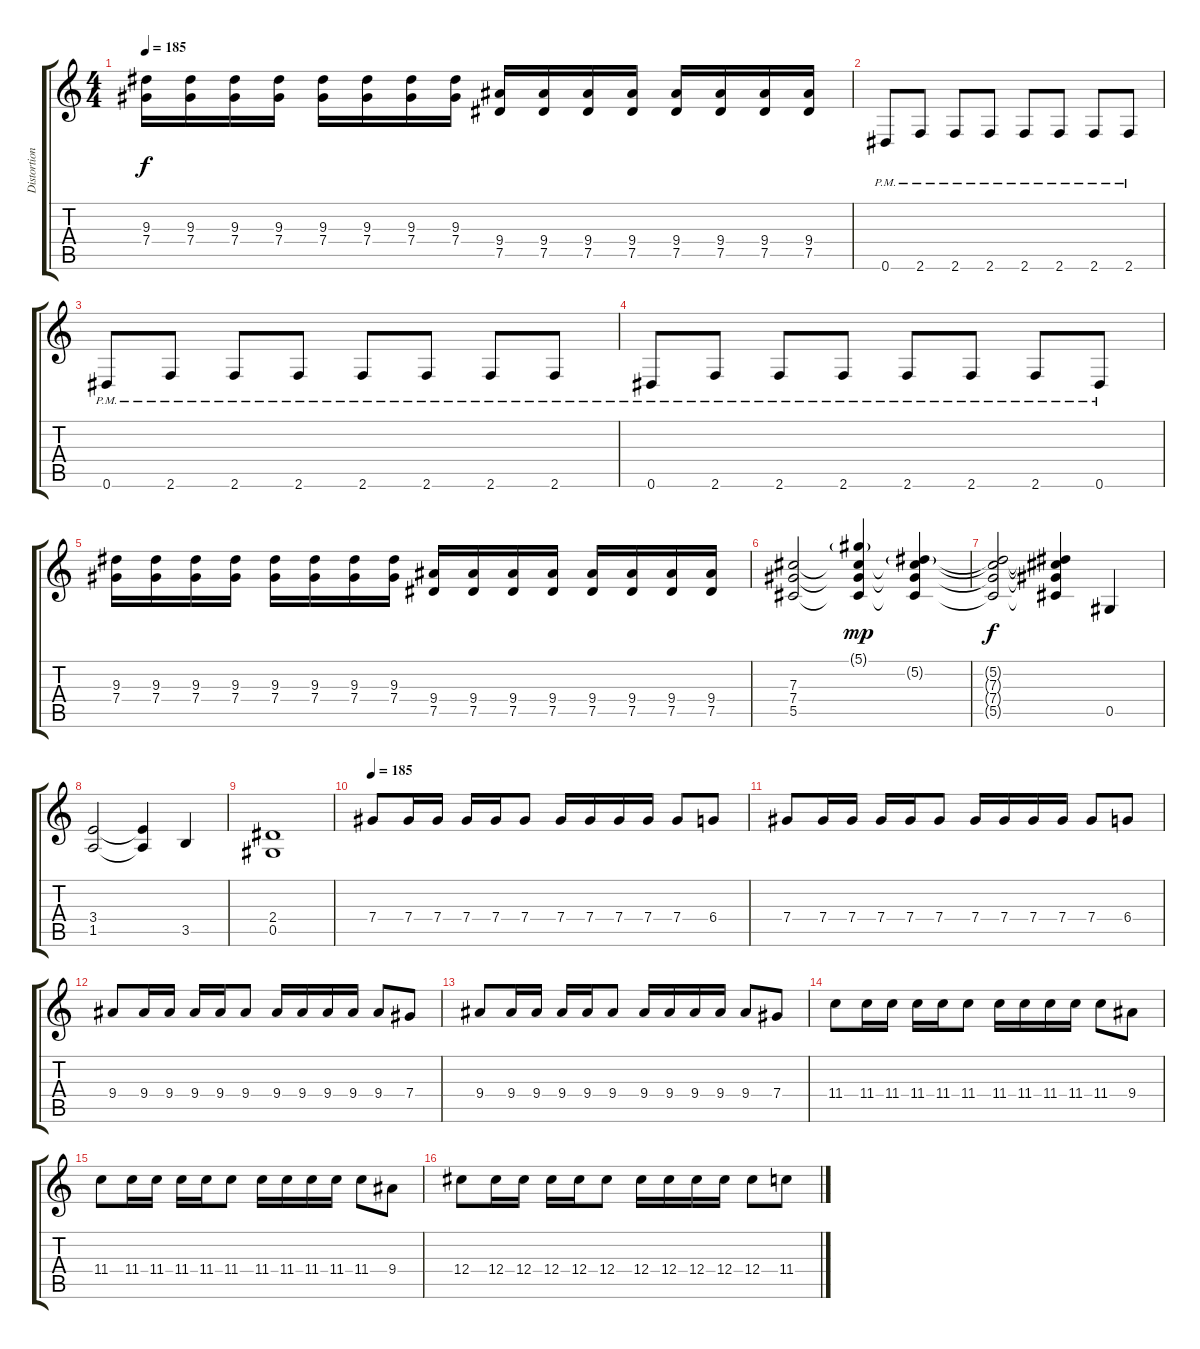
\track ("Distortion Guitar" "Distortion") {instrument distortionguitar}
\staff {score tabs}
\tuning (Eb4 Bb3 Gb3 Db3 Ab2 Eb2) {hide}
\ts (4 4)
\tempo 185
\clef g2
\ks c
(9.3 7.4).16{dy f} (9.3 7.4).16 (9.3 7.4).16 (9.3 7.4).16 (9.3 7.4).16 (9.3 7.4).16 (9.3 7.4).16 (9.3 7.4).16 (9.4 7.5).16 (9.4 7.5).16 (9.4 7.5).16 (9.4 7.5).16 (9.4 7.5).16 (9.4 7.5).16 (9.4 7.5).16 (9.4 7.5).16 |
0.6{pm}.8 2.6{pm}.8 2.6{pm}.8 2.6{pm}.8 2.6{pm}.8 2.6{pm}.8 2.6{pm}.8 2.6{pm}.8 |
0.6{pm}.8 2.6{pm}.8 2.6{pm}.8 2.6{pm}.8 2.6{pm}.8 2.6{pm}.8 2.6{pm}.8 2.6{pm}.8 |
0.6{pm}.8 2.6{pm}.8 2.6{pm}.8 2.6{pm}.8 2.6{pm}.8 2.6{pm}.8 2.6{pm}.8 0.6{pm}.8 |
(9.3 7.4).16 (9.3 7.4).16 (9.3 7.4).16 (9.3 7.4).16 (9.3 7.4).16 (9.3 7.4).16 (9.3 7.4).16 (9.3 7.4).16 (9.4 7.5).16 (9.4 7.5).16 (9.4 7.5).16 (9.4 7.5).16 (9.4 7.5).16 (9.4 7.5).16 (9.4 7.5).16 (9.4 7.5).16 |
(7.3 7.4 5.5).2 (5.1{g} 7.3{t} 7.4{t} 5.5{t}).4{dy mp} (5.2{g} 7.3{t} 7.4{t} 5.5{t}).4 |
(5.2{t} 7.3{t} 7.4{t} 5.5{t}).2{dy f} (5.2{t} 7.3{t} 7.4{t} 5.5{t}).4 0.5.4 |
(3.4 1.5).2 (3.4{t} 1.5{t}).4 3.5.4 |
(2.4 0.5).1 |
\tempo 185
7.4.8 7.4.16 7.4.16 7.4.16 7.4.16 7.4.8 7.4.16 7.4.16 7.4.16 7.4.16 7.4.8 6.4.8 |
7.4.8 7.4.16 7.4.16 7.4.16 7.4.16 7.4.8 7.4.16 7.4.16 7.4.16 7.4.16 7.4.8 6.4.8 |
9.4.8 9.4.16 9.4.16 9.4.16 9.4.16 9.4.8 9.4.16 9.4.16 9.4.16 9.4.16 9.4.8 7.4.8 |
9.4.8 9.4.16 9.4.16 9.4.16 9.4.16 9.4.8 9.4.16 9.4.16 9.4.16 9.4.16 9.4.8 7.4.8 |
11.4.8 11.4.16 11.4.16 11.4.16 11.4.16 11.4.8 11.4.16 11.4.16 11.4.16 11.4.16 11.4.8 9.4.8 |
11.4.8 11.4.16 11.4.16 11.4.16 11.4.16 11.4.8 11.4.16 11.4.16 11.4.16 11.4.16 11.4.8 9.4.8 |
12.4.8 12.4.16 12.4.16 12.4.16 12.4.16 12.4.8 12.4.16 12.4.16 12.4.16 12.4.16 12.4.8 11.4.8
